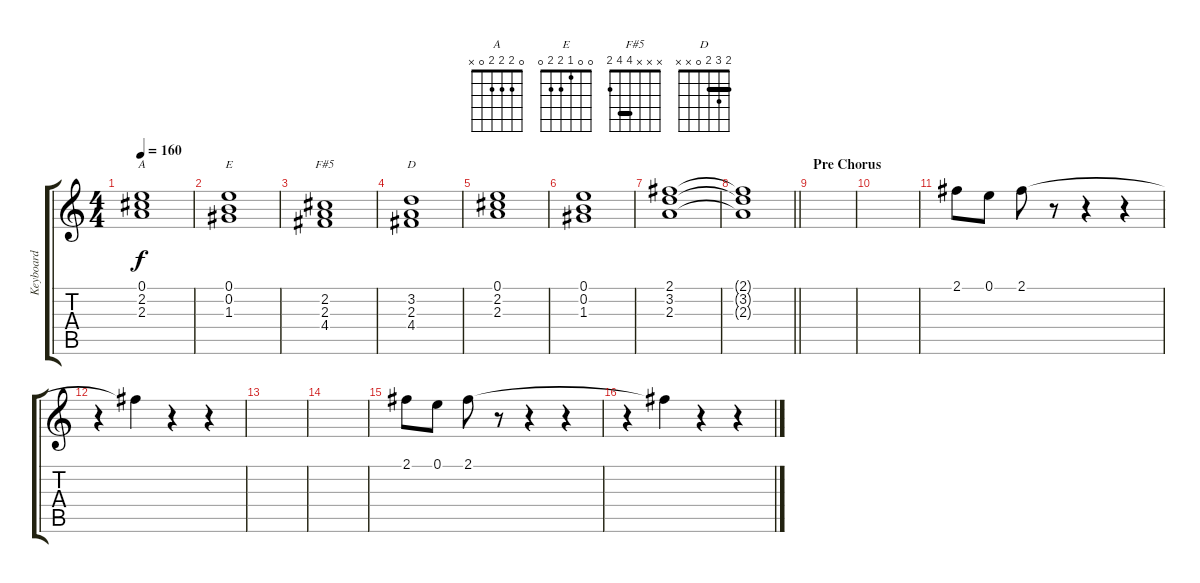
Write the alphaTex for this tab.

\track ("Keyboard" "Keyboard") {instrument overdrivenguitar}
\staff {score tabs}
\tuning (E4 B3 G3 D3 A2 E2) {hide}
\chord ("A" 0 2 2 2 0 x)
\chord ("E" 0 0 1 2 2 0)
\chord ("F#5" x x x 4 4 2) {barre 4}
\chord ("D" 2 3 2 0 x x) {barre 2}
\ts (4 4)
\tempo 160
\clef g2
\ks c
(0.1 2.2 2.3).1{ch "A" dy f} |
(0.1 0.2 1.3).1{ch "E"} |
(2.2 2.3 4.4).1{ch "F#5"} |
(3.2 2.3 4.4).1{ch "D"} |
(0.1 2.2 2.3).1 |
(0.1 0.2 1.3).1 |
(2.1 3.2 2.3).1 |
\barLineRight lightlight
(2.1{t} 3.2{t} 2.3{t}).1 |
\section ("" "Pre Chorus")
|
|
2.1.8 0.1.8 2.1.8 r.8 r.4 r.4 |
r.4 2.1{t}.4 r.4 r.4 |
|
|
2.1.8 0.1.8 2.1.8 r.8 r.4 r.4 |
r.4 2.1{t}.4 r.4 r.4
